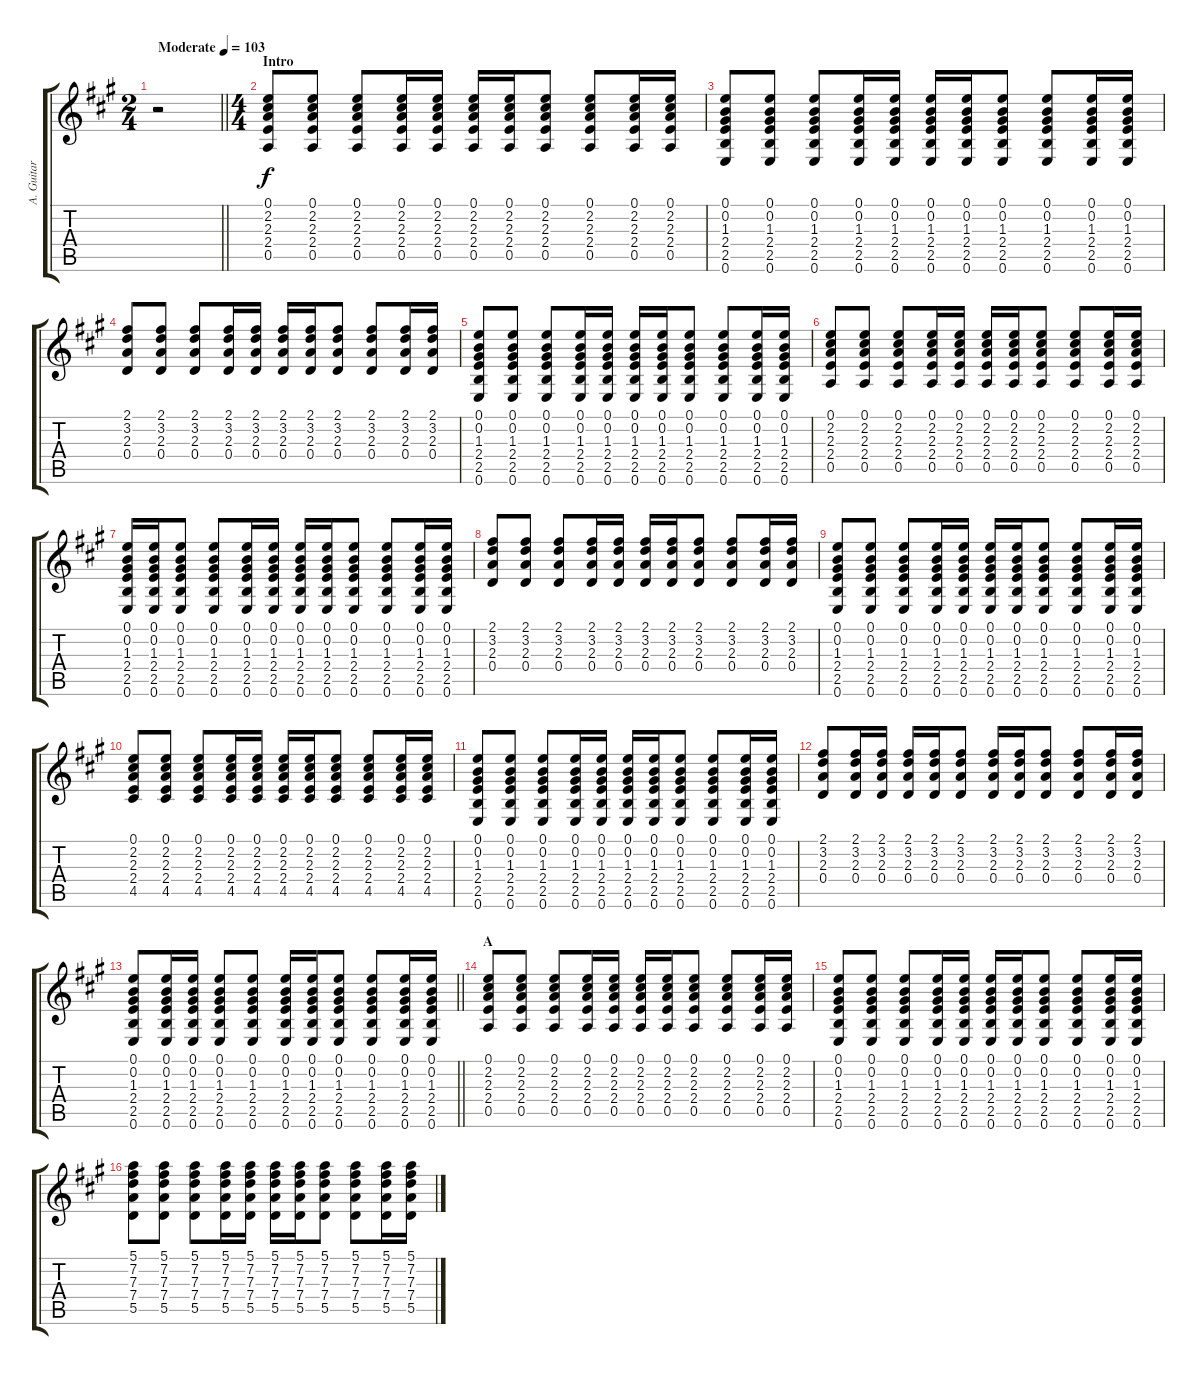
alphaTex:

\track ("A. Guitar" "A. Guitar") {instrument acousticguitarsteel}
\staff {score tabs}
\tuning (E4 B3 G3 D3 A2 E2) {hide}
\ts (2 4)
\tempo (103 "Moderate")
\clef g2
\barLineRight lightlight
\ks a
r.2{dy f instrument acousticguitarsteel} |
\ts (4 4)
\section ("" "Intro")
(0.1 2.2 2.3 2.4 0.5).8 (0.1 2.2 2.3 2.4 0.5).8 (0.1 2.2 2.3 2.4 0.5).8 (0.1 2.2 2.3 2.4 0.5).16 (0.1 2.2 2.3 2.4 0.5).16 (0.1 2.2 2.3 2.4 0.5).16 (0.1 2.2 2.3 2.4 0.5).16 (0.1 2.2 2.3 2.4 0.5).8 (0.1 2.2 2.3 2.4 0.5).8 (0.1 2.2 2.3 2.4 0.5).16 (0.1 2.2 2.3 2.4 0.5).16 |
(0.1 0.2 1.3 2.4 2.5 0.6).8 (0.1 0.2 1.3 2.4 2.5 0.6).8 (0.1 0.2 1.3 2.4 2.5 0.6).8 (0.1 0.2 1.3 2.4 2.5 0.6).16 (0.1 0.2 1.3 2.4 2.5 0.6).16 (0.1 0.2 1.3 2.4 2.5 0.6).16 (0.1 0.2 1.3 2.4 2.5 0.6).16 (0.1 0.2 1.3 2.4 2.5 0.6).8 (0.1 0.2 1.3 2.4 2.5 0.6).8 (0.1 0.2 1.3 2.4 2.5 0.6).16 (0.1 0.2 1.3 2.4 2.5 0.6).16 |
(2.1 3.2 2.3 0.4).8 (2.1 3.2 2.3 0.4).8 (2.1 3.2 2.3 0.4).8 (2.1 3.2 2.3 0.4).16 (2.1 3.2 2.3 0.4).16 (2.1 3.2 2.3 0.4).16 (2.1 3.2 2.3 0.4).16 (2.1 3.2 2.3 0.4).8 (2.1 3.2 2.3 0.4).8 (2.1 3.2 2.3 0.4).16 (2.1 3.2 2.3 0.4).16 |
(0.1 0.2 1.3 2.4 2.5 0.6).8 (0.1 0.2 1.3 2.4 2.5 0.6).8 (0.1 0.2 1.3 2.4 2.5 0.6).8 (0.1 0.2 1.3 2.4 2.5 0.6).16 (0.1 0.2 1.3 2.4 2.5 0.6).16 (0.1 0.2 1.3 2.4 2.5 0.6).16 (0.1 0.2 1.3 2.4 2.5 0.6).16 (0.1 0.2 1.3 2.4 2.5 0.6).8 (0.1 0.2 1.3 2.4 2.5 0.6).8 (0.1 0.2 1.3 2.4 2.5 0.6).16 (0.1 0.2 1.3 2.4 2.5 0.6).16 |
(0.1 2.2 2.3 2.4 0.5).8 (0.1 2.2 2.3 2.4 0.5).8 (0.1 2.2 2.3 2.4 0.5).8 (0.1 2.2 2.3 2.4 0.5).16 (0.1 2.2 2.3 2.4 0.5).16 (0.1 2.2 2.3 2.4 0.5).16 (0.1 2.2 2.3 2.4 0.5).16 (0.1 2.2 2.3 2.4 0.5).8 (0.1 2.2 2.3 2.4 0.5).8 (0.1 2.2 2.3 2.4 0.5).16 (0.1 2.2 2.3 2.4 0.5).16 |
(0.1 0.2 1.3 2.4 2.5 0.6).16 (0.1 0.2 1.3 2.4 2.5 0.6).16 (0.1 0.2 1.3 2.4 2.5 0.6).8 (0.1 0.2 1.3 2.4 2.5 0.6).8 (0.1 0.2 1.3 2.4 2.5 0.6).16 (0.1 0.2 1.3 2.4 2.5 0.6).16 (0.1 0.2 1.3 2.4 2.5 0.6).16 (0.1 0.2 1.3 2.4 2.5 0.6).16 (0.1 0.2 1.3 2.4 2.5 0.6).8 (0.1 0.2 1.3 2.4 2.5 0.6).8 (0.1 0.2 1.3 2.4 2.5 0.6).16 (0.1 0.2 1.3 2.4 2.5 0.6).16 |
(2.1 3.2 2.3 0.4).8 (2.1 3.2 2.3 0.4).8 (2.1 3.2 2.3 0.4).8 (2.1 3.2 2.3 0.4).16 (2.1 3.2 2.3 0.4).16 (2.1 3.2 2.3 0.4).16 (2.1 3.2 2.3 0.4).16 (2.1 3.2 2.3 0.4).8 (2.1 3.2 2.3 0.4).8 (2.1 3.2 2.3 0.4).16 (2.1 3.2 2.3 0.4).16 |
(0.1 0.2 1.3 2.4 2.5 0.6).8 (0.1 0.2 1.3 2.4 2.5 0.6).8 (0.1 0.2 1.3 2.4 2.5 0.6).8 (0.1 0.2 1.3 2.4 2.5 0.6).16 (0.1 0.2 1.3 2.4 2.5 0.6).16 (0.1 0.2 1.3 2.4 2.5 0.6).16 (0.1 0.2 1.3 2.4 2.5 0.6).16 (0.1 0.2 1.3 2.4 2.5 0.6).8 (0.1 0.2 1.3 2.4 2.5 0.6).8 (0.1 0.2 1.3 2.4 2.5 0.6).16 (0.1 0.2 1.3 2.4 2.5 0.6).16 |
(0.1 2.2 2.3 2.4 4.5).8 (0.1 2.2 2.3 2.4 4.5).8 (0.1 2.2 2.3 2.4 4.5).8 (0.1 2.2 2.3 2.4 4.5).16 (0.1 2.2 2.3 2.4 4.5).16 (0.1 2.2 2.3 2.4 4.5).16 (0.1 2.2 2.3 2.4 4.5).16 (0.1 2.2 2.3 2.4 4.5).8 (0.1 2.2 2.3 2.4 4.5).8 (0.1 2.2 2.3 2.4 4.5).16 (0.1 2.2 2.3 2.4 4.5).16 |
(0.1 0.2 1.3 2.4 2.5 0.6).8 (0.1 0.2 1.3 2.4 2.5 0.6).8 (0.1 0.2 1.3 2.4 2.5 0.6).8 (0.1 0.2 1.3 2.4 2.5 0.6).16 (0.1 0.2 1.3 2.4 2.5 0.6).16 (0.1 0.2 1.3 2.4 2.5 0.6).16 (0.1 0.2 1.3 2.4 2.5 0.6).16 (0.1 0.2 1.3 2.4 2.5 0.6).8 (0.1 0.2 1.3 2.4 2.5 0.6).8 (0.1 0.2 1.3 2.4 2.5 0.6).16 (0.1 0.2 1.3 2.4 2.5 0.6).16 |
(2.1 3.2 2.3 0.4).8 (2.1 3.2 2.3 0.4).16 (2.1 3.2 2.3 0.4).16 (2.1 3.2 2.3 0.4).16 (2.1 3.2 2.3 0.4).16 (2.1 3.2 2.3 0.4).8 (2.1 3.2 2.3 0.4).16 (2.1 3.2 2.3 0.4).16 (2.1 3.2 2.3 0.4).8 (2.1 3.2 2.3 0.4).8 (2.1 3.2 2.3 0.4).16 (2.1 3.2 2.3 0.4).16 |
\barLineRight lightlight
(0.1 0.2 1.3 2.4 2.5 0.6).8 (0.1 0.2 1.3 2.4 2.5 0.6).16 (0.1 0.2 1.3 2.4 2.5 0.6).16 (0.1 0.2 1.3 2.4 2.5 0.6).8 (0.1 0.2 1.3 2.4 2.5 0.6).8 (0.1 0.2 1.3 2.4 2.5 0.6).16 (0.1 0.2 1.3 2.4 2.5 0.6).16 (0.1 0.2 1.3 2.4 2.5 0.6).8 (0.1 0.2 1.3 2.4 2.5 0.6).8 (0.1 0.2 1.3 2.4 2.5 0.6).16 (0.1 0.2 1.3 2.4 2.5 0.6).16 |
\section ("" "A")
(0.1 2.2 2.3 2.4 0.5).8 (0.1 2.2 2.3 2.4 0.5).8 (0.1 2.2 2.3 2.4 0.5).8 (0.1 2.2 2.3 2.4 0.5).16 (0.1 2.2 2.3 2.4 0.5).16 (0.1 2.2 2.3 2.4 0.5).16 (0.1 2.2 2.3 2.4 0.5).16 (0.1 2.2 2.3 2.4 0.5).8 (0.1 2.2 2.3 2.4 0.5).8 (0.1 2.2 2.3 2.4 0.5).16 (0.1 2.2 2.3 2.4 0.5).16 |
(0.1 0.2 1.3 2.4 2.5 0.6).8 (0.1 0.2 1.3 2.4 2.5 0.6).8 (0.1 0.2 1.3 2.4 2.5 0.6).8 (0.1 0.2 1.3 2.4 2.5 0.6).16 (0.1 0.2 1.3 2.4 2.5 0.6).16 (0.1 0.2 1.3 2.4 2.5 0.6).16 (0.1 0.2 1.3 2.4 2.5 0.6).16 (0.1 0.2 1.3 2.4 2.5 0.6).8 (0.1 0.2 1.3 2.4 2.5 0.6).8 (0.1 0.2 1.3 2.4 2.5 0.6).16 (0.1 0.2 1.3 2.4 2.5 0.6).16 |
(5.1 7.2 7.3 7.4 5.5).8 (5.1 7.2 7.3 7.4 5.5).8 (5.1 7.2 7.3 7.4 5.5).8 (5.1 7.2 7.3 7.4 5.5).16 (5.1 7.2 7.3 7.4 5.5).16 (5.1 7.2 7.3 7.4 5.5).16 (5.1 7.2 7.3 7.4 5.5).16 (5.1 7.2 7.3 7.4 5.5).8 (5.1 7.2 7.3 7.4 5.5).8 (5.1 7.2 7.3 7.4 5.5).16 (5.1 7.2 7.3 7.4 5.5).16
